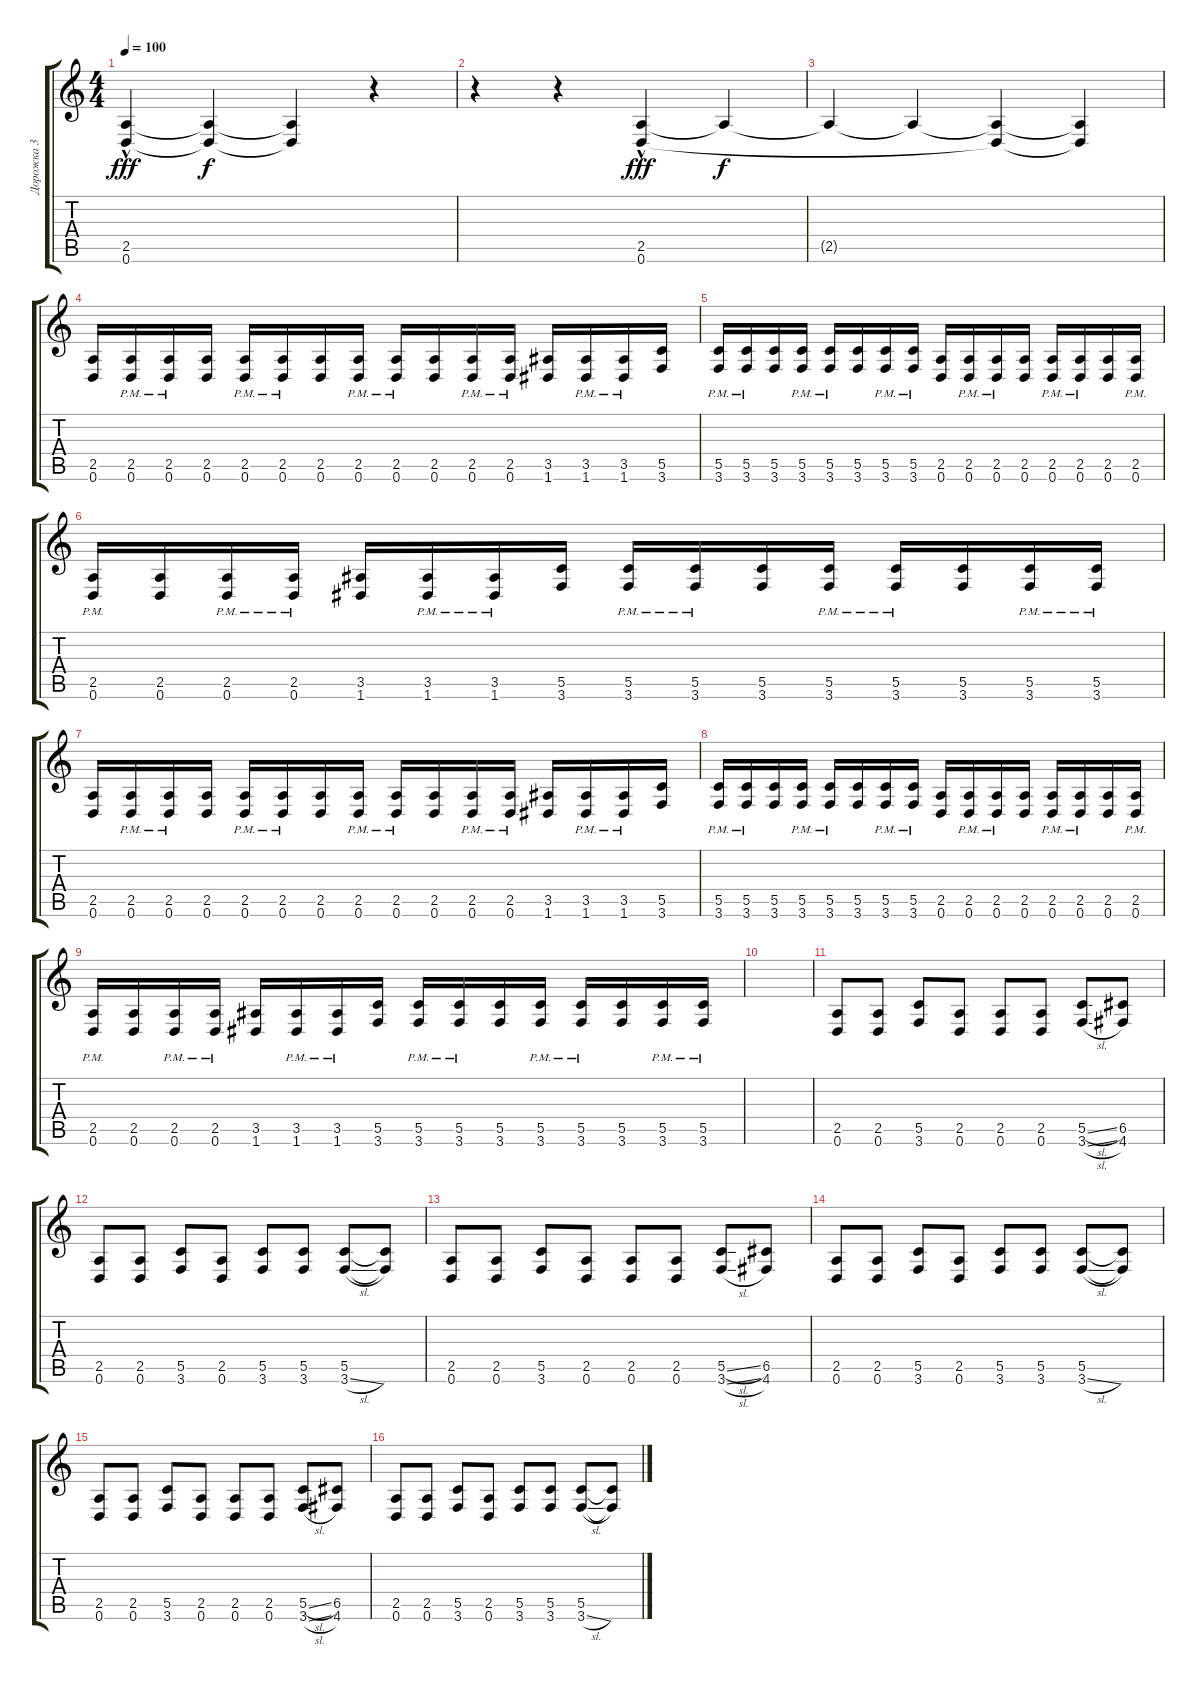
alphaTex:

\track ("Дорожка 3" "Дорожка 3") {instrument distortionguitar}
\staff {score tabs}
\tuning (D4 A3 F3 C3 G2 D2) {hide}
\ts (4 4)
\tempo 100
\clef g2
\ks c
(2.5 0.6{hac}).4{dy fff} (2.5{t} 0.6{t}).4{dy f} (2.5{t} 0.6{t}).4 r.4 |
r.4 r.4 (2.5{hac} 0.6).4{dy fff} 2.5{t}.4{dy f} |
2.5{t}.4 2.5{t}.4 (2.5{t} 0.6{t}).4 (2.5{t} 0.6{t}).4 |
(2.5 0.6).16 (2.5{pm} 0.6{pm}).16 (2.5{pm} 0.6{pm}).16 (2.5 0.6).16 (2.5{pm} 0.6{pm}).16 (2.5{pm} 0.6{pm}).16 (2.5 0.6).16 (2.5{pm} 0.6{pm}).16 (2.5{pm} 0.6{pm}).16 (2.5 0.6).16 (2.5{pm} 0.6{pm}).16 (2.5{pm} 0.6{pm}).16 (3.5 1.6).16 (3.5{pm} 1.6{pm}).16 (3.5{pm} 1.6{pm}).16 (5.5 3.6).16 |
(5.5{pm} 3.6{pm}).16 (5.5{pm} 3.6{pm}).16 (5.5 3.6).16 (5.5{pm} 3.6{pm}).16 (5.5{pm} 3.6{pm}).16 (5.5 3.6).16 (5.5{pm} 3.6{pm}).16 (5.5{pm} 3.6{pm}).16 (2.5 0.6).16 (2.5{pm} 0.6{pm}).16 (2.5{pm} 0.6{pm}).16 (2.5 0.6).16 (2.5{pm} 0.6{pm}).16 (2.5{pm} 0.6{pm}).16 (2.5 0.6).16 (2.5 0.6{pm}).16 |
(2.5 0.6{pm}).16 (2.5 0.6).16 (2.5 0.6{pm}).16 (2.5 0.6{pm}).16 (3.5 1.6).16 (3.5 1.6{pm}).16 (3.5 1.6{pm}).16 (5.5 3.6).16 (5.5{pm} 3.6{pm}).16 (5.5{pm} 3.6{pm}).16 (5.5 3.6).16 (5.5{pm} 3.6{pm}).16 (5.5{pm} 3.6{pm}).16 (5.5 3.6).16 (5.5{pm} 3.6{pm}).16 (5.5{pm} 3.6{pm}).16 |
(2.5 0.6).16 (2.5{pm} 0.6{pm}).16 (2.5{pm} 0.6{pm}).16 (2.5 0.6).16 (2.5{pm} 0.6{pm}).16 (2.5{pm} 0.6{pm}).16 (2.5 0.6).16 (2.5{pm} 0.6{pm}).16 (2.5{pm} 0.6{pm}).16 (2.5 0.6).16 (2.5{pm} 0.6{pm}).16 (2.5{pm} 0.6{pm}).16 (3.5 1.6).16 (3.5{pm} 1.6{pm}).16 (3.5{pm} 1.6{pm}).16 (5.5 3.6).16 |
(5.5{pm} 3.6{pm}).16 (5.5{pm} 3.6{pm}).16 (5.5 3.6).16 (5.5{pm} 3.6{pm}).16 (5.5{pm} 3.6{pm}).16 (5.5 3.6).16 (5.5{pm} 3.6{pm}).16 (5.5{pm} 3.6{pm}).16 (2.5 0.6).16 (2.5{pm} 0.6{pm}).16 (2.5{pm} 0.6{pm}).16 (2.5 0.6).16 (2.5{pm} 0.6{pm}).16 (2.5{pm} 0.6{pm}).16 (2.5 0.6).16 (2.5 0.6{pm}).16 |
(2.5 0.6{pm}).16 (2.5 0.6).16 (2.5 0.6{pm}).16 (2.5 0.6{pm}).16 (3.5 1.6).16 (3.5 1.6{pm}).16 (3.5 1.6{pm}).16 (5.5 3.6).16 (5.5{pm} 3.6{pm}).16 (5.5{pm} 3.6{pm}).16 (5.5 3.6).16 (5.5{pm} 3.6{pm}).16 (5.5{pm} 3.6{pm}).16 (5.5 3.6).16 (5.5{pm} 3.6{pm}).16 (5.5{pm} 3.6{pm}).16 |
|
(2.5 0.6).8 (2.5 0.6).8 (5.5 3.6).8 (2.5 0.6).8 (2.5 0.6).8 (2.5 0.6).8 (5.5{sl} 3.6{sl}).8 (6.5 4.6).8 |
(2.5 0.6).8 (2.5 0.6).8 (5.5 3.6).8 (2.5 0.6).8 (5.5 3.6).8 (5.5 3.6).8 (5.5 3.6{sl}).8 (5.5{t} 3.6{t}).8 |
(2.5 0.6).8 (2.5 0.6).8 (5.5 3.6).8 (2.5 0.6).8 (2.5 0.6).8 (2.5 0.6).8 (5.5{sl} 3.6{sl}).8 (6.5 4.6).8 |
(2.5 0.6).8 (2.5 0.6).8 (5.5 3.6).8 (2.5 0.6).8 (5.5 3.6).8 (5.5 3.6).8 (5.5 3.6{sl}).8 (5.5{t} 3.6{t}).8 |
(2.5 0.6).8 (2.5 0.6).8 (5.5 3.6).8 (2.5 0.6).8 (2.5 0.6).8 (2.5 0.6).8 (5.5{sl} 3.6{sl}).8 (6.5 4.6).8 |
(2.5 0.6).8 (2.5 0.6).8 (5.5 3.6).8 (2.5 0.6).8 (5.5 3.6).8 (5.5 3.6).8 (5.5 3.6{sl}).8 (5.5{t} 3.6{t}).8
